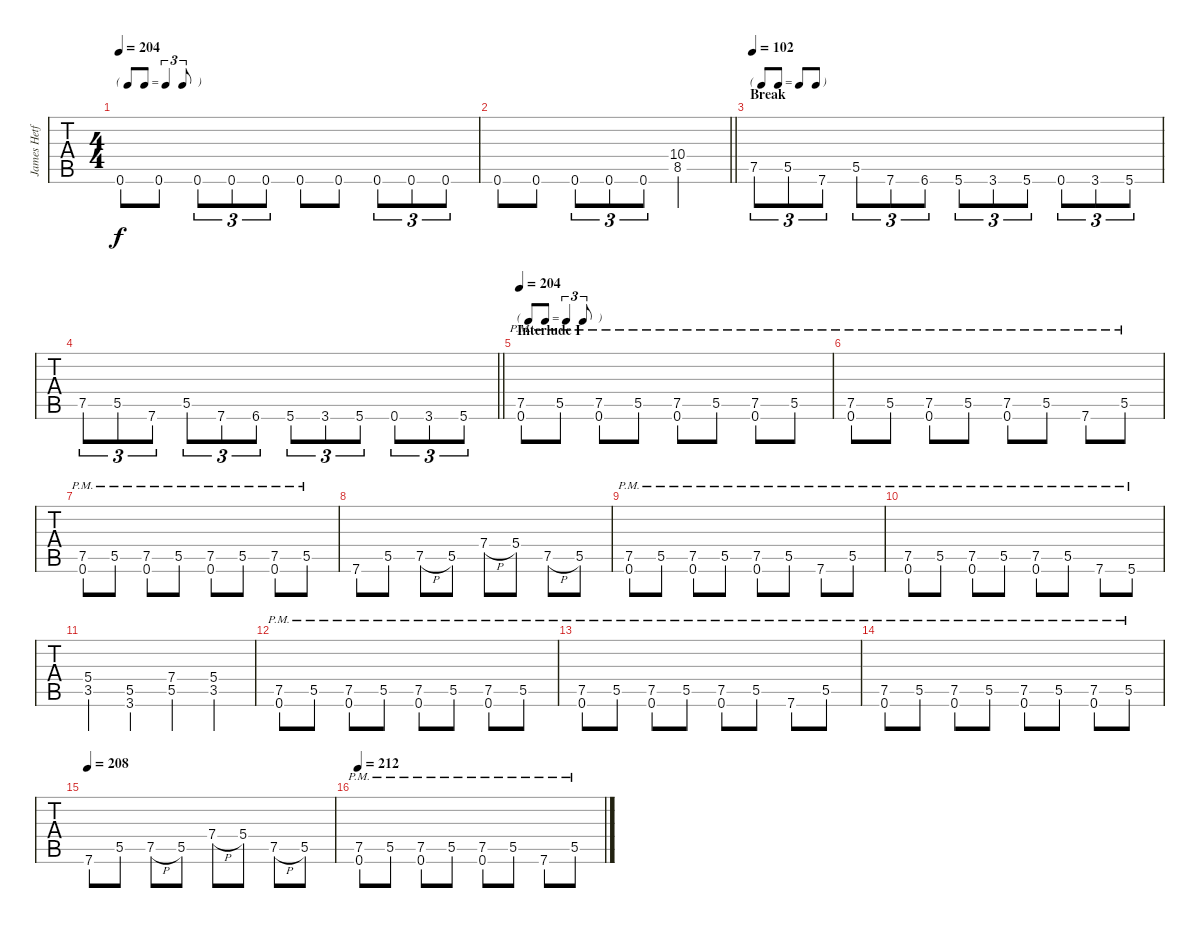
\track ("James Hetfield " "James Hetf") {instrument distortionguitar}
\staff {tabs}
\tuning (E4 B3 G3 D3 A2 E2) {hide}
\ts (4 4)
\tf triplet8th
\tempo 204
\clef g2
\ks c
0.6.8{dy f} 0.6.8 0.6.8{tu (3 2)} 0.6.8{tu (3 2)} 0.6.8{tu (3 2)} 0.6.8 0.6.8 0.6.8{tu (3 2)} 0.6.8{tu (3 2)} 0.6.8{tu (3 2)} |
\barLineRight lightlight
0.6.8 0.6.8 0.6.8{tu (3 2)} 0.6.8{tu (3 2)} 0.6.8{tu (3 2)} (10.4 8.5).2 |
\tf none
\section ("" "Break")
\tempo 102
7.5.8{tu (3 2)} 5.5.8{tu (3 2)} 7.6.8{tu (3 2)} 5.5.8{tu (3 2)} 7.6.8{tu (3 2)} 6.6.8{tu (3 2)} 5.6.8{tu (3 2)} 3.6.8{tu (3 2)} 5.6.8{tu (3 2)} 0.6.8{tu (3 2)} 3.6.8{tu (3 2)} 5.6.8{tu (3 2)} |
\barLineRight lightlight
7.5.8{tu (3 2)} 5.5.8{tu (3 2)} 7.6.8{tu (3 2)} 5.5.8{tu (3 2)} 7.6.8{tu (3 2)} 6.6.8{tu (3 2)} 5.6.8{tu (3 2)} 3.6.8{tu (3 2)} 5.6.8{tu (3 2)} 0.6.8{tu (3 2)} 3.6.8{tu (3 2)} 5.6.8{tu (3 2)} |
\tf triplet8th
\section ("" "Interlude I")
\tempo 204
(7.5{pm} 0.6{pm}).8 5.5{pm}.8 (7.5{pm} 0.6{pm}).8 5.5{pm}.8 (7.5{pm} 0.6{pm}).8 5.5{pm}.8 (7.5{pm} 0.6{pm}).8 5.5{pm}.8 |
(7.5{pm} 0.6{pm}).8 5.5{pm}.8 (7.5{pm} 0.6{pm}).8 5.5{pm}.8 (7.5{pm} 0.6{pm}).8 5.5{pm}.8 7.6{pm}.8 5.5{pm}.8 |
(7.5{pm} 0.6{pm}).8 5.5{pm}.8 (7.5{pm} 0.6{pm}).8 5.5{pm}.8 (7.5{pm} 0.6{pm}).8 5.5{pm}.8 (7.5{pm} 0.6{pm}).8 5.5{pm}.8 |
7.6.8 5.5.8 7.5{h}.8 5.5.8 7.4{h}.8 5.4.8 7.5{h}.8 5.5.8 |
(7.5{pm} 0.6{pm}).8 5.5{pm}.8 (7.5{pm} 0.6{pm}).8 5.5{pm}.8 (7.5{pm} 0.6{pm}).8 5.5{pm}.8 7.6{pm}.8 5.5{pm}.8 |
(7.5{pm} 0.6{pm}).8 5.5{pm}.8 (7.5{pm} 0.6{pm}).8 5.5{pm}.8 (7.5{pm} 0.6{pm}).8 5.5{pm}.8 7.6{pm}.8 5.6{pm}.8 |
(5.4 3.5).4 (5.5 3.6).4 (7.4 5.5).4 (5.4 3.5).4 |
(7.5{pm} 0.6{pm}).8 5.5{pm}.8 (7.5{pm} 0.6{pm}).8 5.5{pm}.8 (7.5{pm} 0.6{pm}).8 5.5{pm}.8 (7.5{pm} 0.6{pm}).8 5.5{pm}.8 |
(7.5{pm} 0.6{pm}).8 5.5{pm}.8 (7.5{pm} 0.6{pm}).8 5.5{pm}.8 (7.5{pm} 0.6{pm}).8 5.5{pm}.8 7.6{pm}.8 5.5{pm}.8 |
(7.5{pm} 0.6{pm}).8 5.5{pm}.8 (7.5{pm} 0.6{pm}).8 5.5{pm}.8 (7.5{pm} 0.6{pm}).8 5.5{pm}.8 (7.5{pm} 0.6{pm}).8 5.5{pm}.8 |
\tempo 208
7.6.8 5.5.8 7.5{h}.8 5.5.8 7.4{h}.8 5.4.8 7.5{h}.8 5.5.8 |
\tempo 212
(7.5{pm} 0.6{pm}).8 5.5{pm}.8 (7.5{pm} 0.6{pm}).8 5.5{pm}.8 (7.5{pm} 0.6{pm}).8 5.5{pm}.8 7.6{pm}.8 5.5{pm}.8
